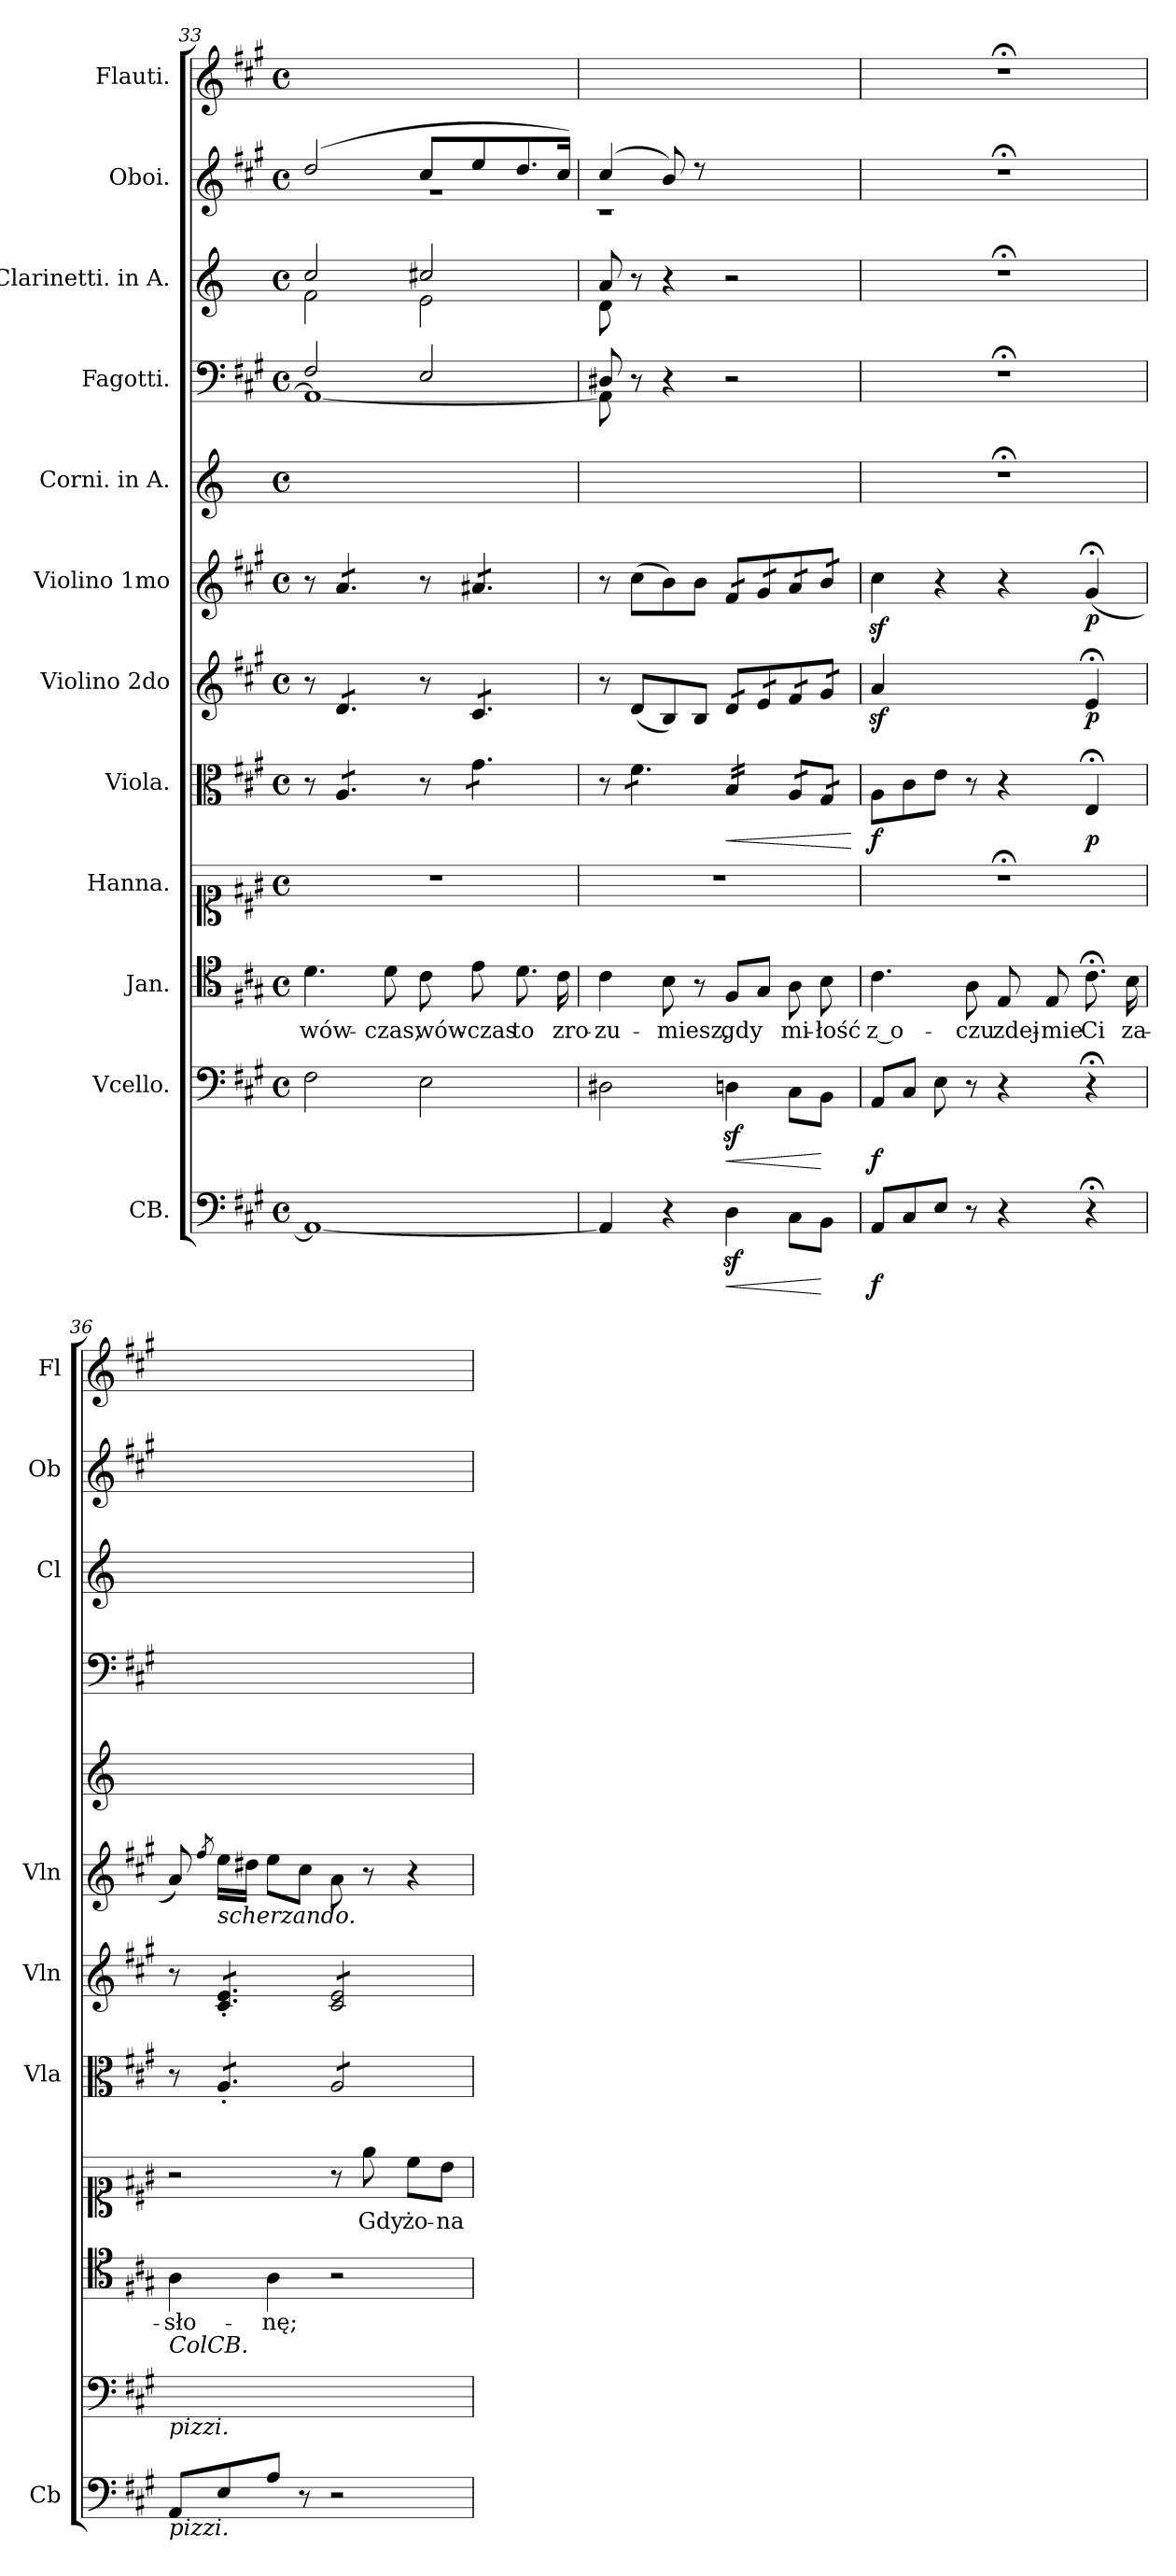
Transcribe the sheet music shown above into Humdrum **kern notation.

**kern	**dynam	**kern	**dynam	**kern	**text	**kern	**text	**kern	**dynam	**kern	**dynam	**kern	**dynam	**kern	**kern	**kern	**kern	**kern
*part12	*part12	*part11	*part11	*part10	*part10	*part9	*part9	*part8	*part8	*part7	*part7	*part6	*part6	*part5	*part4	*part3	*part2	*part1
*staff12	*staff12	*staff11	*staff11	*staff10	*staff10	*staff9	*staff9	*staff8	*staff8	*staff7	*staff7	*staff6	*staff6	*staff5	*staff4	*staff3	*staff2	*staff1
*I"CB.	*	*I"Vcello.	*	*I"Jan.	*	*I"Hanna.	*	*I"Viola.	*	*I"Violino 2do	*	*I"Violino 1mo	*	*I"Corni. in A.	*I"Fagotti.	*I"Clarinetti. in A.	*I"Oboi.	*I"Flauti.
*I'Cb	*	*	*	*	*	*	*	*I'Vla	*	*I'Vln	*	*I'Vln	*	*	*	*I'Cl	*I'Ob	*I'Fl
*clefF4	*	*clefF4	*	*clefC4	*	*clefC1	*	*clefC3	*	*clefG2	*	*clefG2	*	*clefG2	*clefF4	*clefG2	*clefG2	*clefG2
*ITrd8c12	*	*	*	*	*	*	*	*	*	*	*	*	*	*ITrd2c3	*	*ITrd2c3	*	*
*k[f#c#g#]	*	*k[f#c#g#]	*	*k[f#c#g#]	*	*k[f#c#g#]	*	*k[f#c#g#]	*	*k[f#c#g#]	*	*k[f#c#g#]	*	*k[f#c#g#]	*k[f#c#g#]	*k[f#c#g#]	*k[f#c#g#]	*k[f#c#g#]
*M4/4	*	*M4/4	*	*M4/4	*	*M4/4	*	*M4/4	*	*M4/4	*	*M4/4	*	*M4/4	*M4/4	*M4/4	*M4/4	*M4/4
*met(c)	*	*met(c)	*	*met(c)	*	*met(c)	*	*met(c)	*	*met(c)	*	*met(c)	*	*met(c)	*met(c)	*met(c)	*met(c)	*met(c)
=33	=33	=33	=33	=33	=33	=33	=33	=33	=33	=33	=33	=33	=33	=33	=33	=33	=33	=33
*	*	*	*	*	*	*	*	*	*	*	*	*	*	*	*^	*^	*^	*
1AAA_	.	2F#\	.	4.d\	wów-	1r	.	8r	.	8r	.	8r	.	1ryy	2F#/	1AA_	2a/	2d\	(<2dd/	1r	1ryy
*	*	*	*	*	*	*	*	*tremolo	*	*	*	*	*	*	*	*	*	*	*	*	*
*	*	*	*	*	*	*	*	*	*	*tremolo	*	*	*	*	*	*	*	*	*	*	*
*	*	*	*	*	*	*	*	*	*	*	*	*tremolo	*	*	*	*	*	*	*	*	*
.	.	.	.	.	.	.	.	8A/L	.	8d/L	.	8a/L	.	.	.	.	.	.	.	.	.
.	.	.	.	.	.	.	.	8A/	.	8d/	.	8a/	.	.	.	.	.	.	.	.	.
.	.	.	.	8d\	-czas,	.	.	8A/J	.	8d/J	.	8a/J	.	.	.	.	.	.	.	.	.
.	.	2E\	.	8c#\	wów-	.	.	8r	.	8r	.	8r	.	.	2E/	.	2a#X/	2c#\	8cc#/L	.	.
.	.	.	.	8e\	-czas	.	.	8g#\L	.	8c#/L	.	8a#X/L	.	.	.	.	.	.	8ee/	.	.
.	.	.	.	8.d\	to	.	.	8g#\	.	8c#/	.	8a#X/	.	.	.	.	.	.	8.dd/	.	.
.	.	.	.	.	.	.	.	8g#\J	.	8c#/J	.	8a#X/J	.	.	.	.	.	.	.	.	.
*	*	*	*	*	*	*	*	*	*	*	*	*Xtremolo	*	*	*	*	*	*	*	*	*
*	*	*	*	*	*	*	*	*	*	*Xtremolo	*	*	*	*	*	*	*	*	*	*	*
.	.	.	.	16c#\	zro-	.	.	.	.	.	.	.	.	.	.	.	.	.	16cc#/Jk)	.	.
=34	=34	=34	=34	=34	=34	=34	=34	=34	=34	=34	=34	=34	=34	=34	=34	=34	=34	=34	=34	=34	=34
4AAA/]	.	2D#X\	.	4c#\	-zu-	1r	.	8r	.	8r	.	8r	.	1ryy	8D#X/	8AA\]	8f#/	8B\	(<4cc#/	1r	1ryy
.	.	.	.	.	.	.	.	8f#\L	.	(8d/L	.	(8cc#\L	.	.	8r	8ryy	8r	8ryy	.	.	.
4r	.	.	.	8B\	-miesz,	.	.	8f#\	.	8B/)	.	8b\)	.	.	4r	4ryy	4r	4ryy	8b/)	.	.
.	.	.	.	8r	.	.	.	8f#\J	.	8B/J	.	8b\J	.	.	.	.	.	.	8r	.	.
!	!LO:HP:b	!	!LO:HP:b	!	!	!	!	!	!LO:HP:b	!	!	!	!	!	!	!	!	!	!	!	!
*	*	*	*	*	*	*	*	*	*	*tremolo	*	*	*	*	*	*	*	*	*	*	*
*	*	*	*	*	*	*	*	*	*	*	*	*tremolo	*	*	*	*	*	*	*	*	*
4DDz\	<	4Dnz\	<	8F#/L	gdy	.	.	16B/LL	<	16d/LL	.	16f#/LL	.	.	2r	2ryy	2r	2ryy	2ryy	.	.
.	.	.	.	.	.	.	.	16B/	.	16d/	.	16f#/	.	.	.	.	.	.	.	.	.
.	.	.	.	8G#/J	.	.	.	16B/	.	16e/	.	16g#/	.	.	.	.	.	.	.	.	.
.	.	.	.	.	.	.	.	16B/JJ	.	16e/	.	16g#/	.	.	.	.	.	.	.	.	.
8CC#\L	.	8C#\L	.	8A\	mi-	.	.	16A/LL	.	16f#/	.	16a/	.	.	.	.	.	.	.	.	.
.	.	.	.	.	.	.	.	16A/	.	16f#/	.	16a/	.	.	.	.	.	.	.	.	.
8BBB\J	[	8BB\J	[	8B\	-łość	.	.	16G#/	.	16g#/	.	16b/	.	.	.	.	.	.	.	.	.
.	.	.	.	.	.	.	.	16G#/JJ	.	16g#/JJ	.	16b/JJ	.	.	.	.	.	.	.	.	.
*	*	*	*	*	*	*	*	*	*	*	*	*Xtremolo	*	*	*	*	*	*	*	*	*
*	*	*	*	*	*	*	*	*	*	*Xtremolo	*	*	*	*	*	*	*	*	*	*	*
*	*	*	*	*	*	*	*	*Xtremolo	*	*	*	*	*	*	*	*	*	*	*	*	*
*	*	*	*	*	*	*	*	*	*	*	*	*	*	*	*v	*v	*	*	*v	*v	*
*	*	*	*	*	*	*	*	*	*	*	*	*	*	*	*	*v	*v	*	*
.	.	.	.	.	.	.	.	.	[	.	.	.	.	.	.	.	.	.
=35	=35	=35	=35	=35	=35	=35	=35	=35	=35	=35	=35	=35	=35	=35	=35	=35	=35	=35
8AAA/L	f	8AA/L	f	4.c#\	z o-	1r;<	.	8A\L	f	4az/	.	4cc#z\	.	1r;<	1r;<	1r;<	1r;<	1r;<
8CC#/	.	8C#/J	.	.	.	.	.	8c#\	.	.	.	.	.	.	.	.	.	.
8EE/J	.	8E\	.	.	.	.	.	8e\J	.	4ryy	.	4r	.	.	.	.	.	.
8r	.	8r	.	8A\	-czu	.	.	8r	.	.	.	.	.	.	.	.	.	.
4r	.	4r	.	8E/	zdej-	.	.	4r	.	4ryy	.	4r	.	.	.	.	.	.
.	.	.	.	8E/	-mie	.	.	.	.	.	.	.	.	.	.	.	.	.
4r;<	.	4r;<	.	8.c#;<\	Ci	.	.	4E;</	p	4e;</	p	(4g#;</	p	.	.	.	.	.
.	.	.	.	16B\	za-	.	.	.	.	.	.	.	.	.	.	.	.	.
=36	=36	=36	=36	=36	=36	=36	=36	=36	=36	=36	=36	=36	=36	=36	=36	=36	=36	=36
!	!	!LO:TX:a:i:t=ColCB.	!	!	!	!	!	!	!	!	!	!	!	!	!	!	!	!
!	!	!LO:TX:b:i:t=pizzi.	!	!	!	!	!	!	!	!	!	!	!	!	!	!	!	!
!LO:TX:b:i:t=pizzi.	!	!	!	!	!	!	!	!	!	!	!	!	!	!	!	!	!	!
8AAA/L	.	8AA/Lyy	.	4A\	-sło-	2r	.	8r	.	8r	.	8a/)	.	1ryy	1ryy	1ryy	1ryy	1ryy
.	.	.	.	.	.	.	.	.	.	.	.	8qff#/	.	.	.	.	.	.
!	!	!	!	!	!	!	!	!	!	!	!	!LO:TX:b:i:t=scherzando.	!	!	!	!	!	!
!	!	!	!	!	!	!	!	!	!	!LO:TX:a:color=crimson:t=⚠	!	!	!	!	!	!	!	!
!	!	!	!	!	!	!	!	!LO:TX:a:color=crimson:t=⚠	!	!	!	!	!	!	!	!	!	!
*	*	*	*	*	*	*	*	*tremolo	*	*	*	*	*	*	*	*	*	*
*	*	*	*	*	*	*	*	*	*	*tremolo	*	*	*	*	*	*	*	*
8EE/	.	8E/yy	.	.	.	.	.	8A'/L	.	8c#'/ 8e'/L	.	16ee\LL	.	.	.	.	.	.
.	.	.	.	.	.	.	.	.	.	.	.	16dd#X\JJ	.	.	.	.	.	.
8AA/J	.	8A/Jyy	.	4A\	-nę;	.	.	8A'/	.	8c#'/ 8e'/	.	8ee\L	.	.	.	.	.	.
8r	.	8ryy	.	.	.	.	.	8A'/J	.	8c#'/ 8e'/J	.	8cc#\J	.	.	.	.	.	.
2r	.	2ryy	.	2r	.	8r	.	8A/L	.	8c#/ 8e/L	.	8a\	.	.	.	.	.	.
.	.	.	.	.	.	8ee\	Gdy	8A/	.	8c#/ 8e/	.	8r	.	.	.	.	.	.
.	.	.	.	.	.	8cc#\L	żo-	8A/	.	8c#/ 8e/	.	4r	.	.	.	.	.	.
.	.	.	.	.	.	8b\J	-na	8A/J	.	8c#/ 8e/J	.	.	.	.	.	.	.	.
*	*	*	*	*	*	*	*	*	*	*Xtremolo	*	*	*	*	*	*	*	*
*	*	*	*	*	*	*	*	*Xtremolo	*	*	*	*	*	*	*	*	*	*
=	=	=	=	=	=	=	=	=	=	=	=	=	=	=	=	=	=	=
*-	*-	*-	*-	*-	*-	*-	*-	*-	*-	*-	*-	*-	*-	*-	*-	*-	*-	*-
